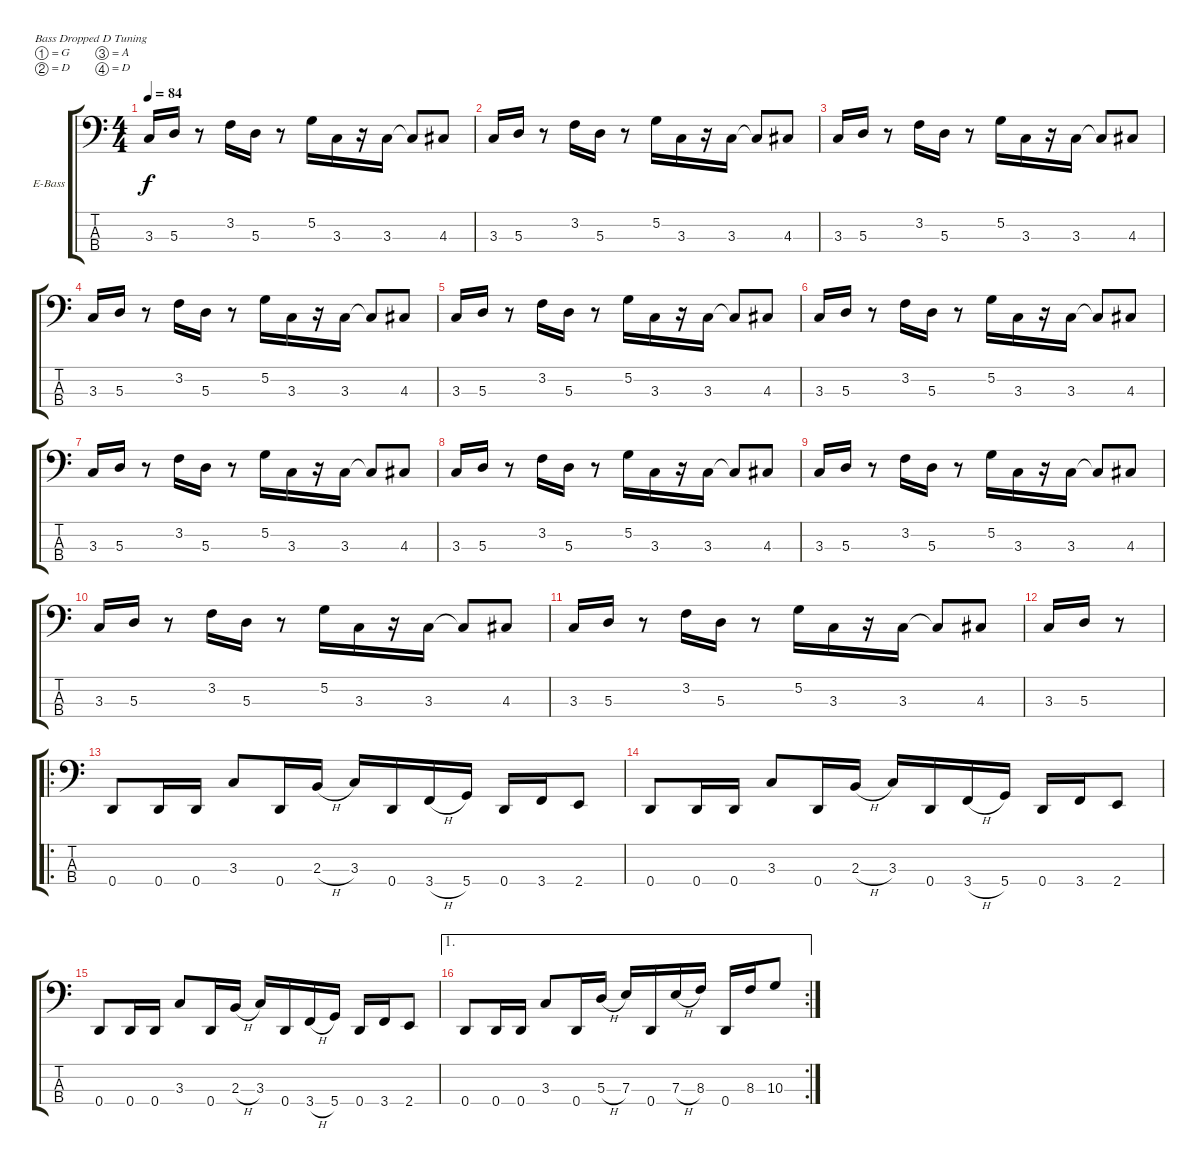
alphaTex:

\defaultSystemsLayout 4
\bracketExtendMode groupsimilarinstruments
\firstSystemTrackNameOrientation horizontal
\otherSystemsTrackNameOrientation horizontal
\track ("Electric Bass" "E-Bass") {instrument electricbassfinger}
\staff {score tabs}
\tuning (G2 D2 A1 D1)
\ts (4 4)
\tempo 84
\clef f4
\scale
0.333333
\ks c
3.3.16{dy f} 5.3.16 r.8 3.2.16 5.3.16 r.8 5.2.16 3.3.16 r.16 3.3.16 3.3{t}.8 4.3.8 |
\scale
0.333333 3.3.16 5.3.16 r.8 3.2.16 5.3.16 r.8 5.2.16 3.3.16 r.16 3.3.16 3.3{t}.8 4.3.8 |
\scale
0.333333 3.3.16 5.3.16 r.8 3.2.16 5.3.16 r.8 5.2.16 3.3.16 r.16 3.3.16 3.3{t}.8 4.3.8 |
\scale
0.333333 3.3.16 5.3.16 r.8 3.2.16 5.3.16 r.8 5.2.16 3.3.16 r.16 3.3.16 3.3{t}.8 4.3.8 |
\scale
0.333333 3.3.16 5.3.16 r.8 3.2.16 5.3.16 r.8 5.2.16 3.3.16 r.16 3.3.16 3.3{t}.8 4.3.8 |
\scale
0.333333 3.3.16 5.3.16 r.8 3.2.16 5.3.16 r.8 5.2.16 3.3.16 r.16 3.3.16 3.3{t}.8 4.3.8 |
\scale
0.333333 3.3.16 5.3.16 r.8 3.2.16 5.3.16 r.8 5.2.16 3.3.16 r.16 3.3.16 3.3{t}.8 4.3.8 |
\scale
0.333333 3.3.16 5.3.16 r.8 3.2.16 5.3.16 r.8 5.2.16 3.3.16 r.16 3.3.16 3.3{t}.8 4.3.8 |
\scale
0.333333 3.3.16 5.3.16 r.8 3.2.16 5.3.16 r.8 5.2.16 3.3.16 r.16 3.3.16 3.3{t}.8 4.3.8 |
\scale
0.333333 3.3.16 5.3.16 r.8 3.2.16 5.3.16 r.8 5.2.16 3.3.16 r.16 3.3.16 3.3{t}.8 4.3.8 |
\scale
0.333333 3.3.16 5.3.16 r.8 3.2.16 5.3.16 r.8 5.2.16 3.3.16 r.16 3.3.16 3.3{t}.8 4.3.8 |
\scale
0.313131 3.3.16 5.3.16 r.8 |
\ro
\scale
0.373737 0.4.8 0.4.16 0.4.16 3.3.8 0.4.16 2.3{h}.16 3.3.16 0.4.16 3.4{h}.16 5.4.16 0.4.16 3.4.16 2.4.8 |
\scale
0.313131 0.4.8 0.4.16 0.4.16 3.3.8 0.4.16 2.3{h}.16 3.3.16 0.4.16 3.4{h}.16 5.4.16 0.4.16 3.4.16 2.4.8 |
\scale
0.322917 0.4.8 0.4.16 0.4.16 3.3.8 0.4.16 2.3{h}.16 3.3.16 0.4.16 3.4{h}.16 5.4.16 0.4.16 3.4.16 2.4.8 |
\ae 1
\rc 2
\scale
0.354167 0.4.8 0.4.16 0.4.16 3.3.8 0.4.16 5.3{h}.16 7.3.16 0.4.16 7.3{h}.16 8.3.16 0.4.16 8.3.16 10.3.8
